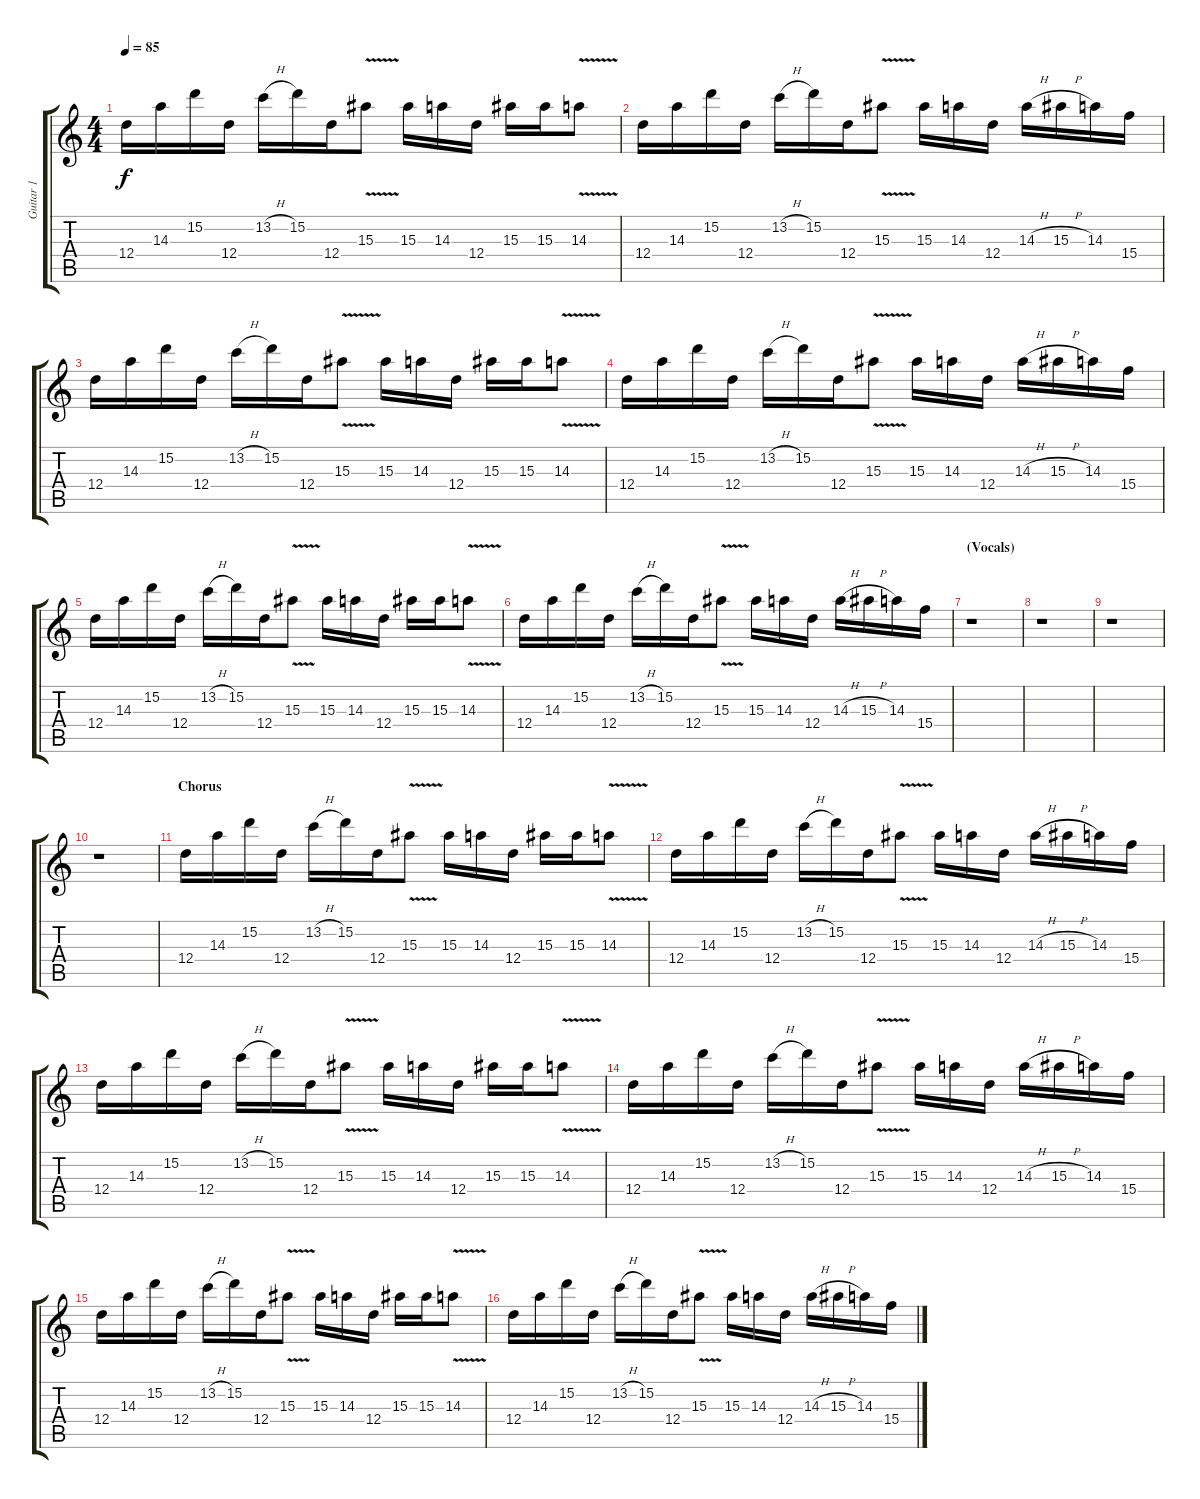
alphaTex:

\track ("Guitar 1" "Guitar 1") {instrument overdrivenguitar}
\staff {score tabs}
\tuning (E4 B3 G3 D3 A2 D2) {hide}
\ts (4 4)
\tempo 85
\clef g2
\ks c
12.4.16{dy f} 14.3.16 15.2.16 12.4.16 13.2{h}.16 15.2.16 12.4.16 15.3{v}.8 15.3.16 14.3.16 12.4.16 15.3.16 15.3.16 14.3{v}.8 |
12.4.16 14.3.16 15.2.16 12.4.16 13.2{h}.16 15.2.16 12.4.16 15.3{v}.8 15.3.16 14.3.16 12.4.16 14.3{h}.16 15.3{h}.16 14.3.16 15.4.16 |
12.4.16 14.3.16 15.2.16 12.4.16 13.2{h}.16 15.2.16 12.4.16 15.3{v}.8 15.3.16 14.3.16 12.4.16 15.3.16 15.3.16 14.3{v}.8 |
12.4.16 14.3.16 15.2.16 12.4.16 13.2{h}.16 15.2.16 12.4.16 15.3{v}.8 15.3.16 14.3.16 12.4.16 14.3{h}.16 15.3{h}.16 14.3.16 15.4.16 |
12.4.16 14.3.16 15.2.16 12.4.16 13.2{h}.16 15.2.16 12.4.16 15.3{v}.8 15.3.16 14.3.16 12.4.16 15.3.16 15.3.16 14.3{v}.8 |
12.4.16 14.3.16 15.2.16 12.4.16 13.2{h}.16 15.2.16 12.4.16 15.3{v}.8 15.3.16 14.3.16 12.4.16 14.3{h}.16 15.3{h}.16 14.3.16 15.4.16 |
\section ("" "(Vocals)")
r.1 |
r.1 |
r.1 |
r.1 |
\section ("" "Chorus")
12.4.16 14.3.16 15.2.16 12.4.16 13.2{h}.16 15.2.16 12.4.16 15.3{v}.8 15.3.16 14.3.16 12.4.16 15.3.16 15.3.16 14.3{v}.8 |
12.4.16 14.3.16 15.2.16 12.4.16 13.2{h}.16 15.2.16 12.4.16 15.3{v}.8 15.3.16 14.3.16 12.4.16 14.3{h}.16 15.3{h}.16 14.3.16 15.4.16 |
12.4.16 14.3.16 15.2.16 12.4.16 13.2{h}.16 15.2.16 12.4.16 15.3{v}.8 15.3.16 14.3.16 12.4.16 15.3.16 15.3.16 14.3{v}.8 |
12.4.16 14.3.16 15.2.16 12.4.16 13.2{h}.16 15.2.16 12.4.16 15.3{v}.8 15.3.16 14.3.16 12.4.16 14.3{h}.16 15.3{h}.16 14.3.16 15.4.16 |
12.4.16 14.3.16 15.2.16 12.4.16 13.2{h}.16 15.2.16 12.4.16 15.3{v}.8 15.3.16 14.3.16 12.4.16 15.3.16 15.3.16 14.3{v}.8 |
12.4.16 14.3.16 15.2.16 12.4.16 13.2{h}.16 15.2.16 12.4.16 15.3{v}.8 15.3.16 14.3.16 12.4.16 14.3{h}.16 15.3{h}.16 14.3.16 15.4.16
